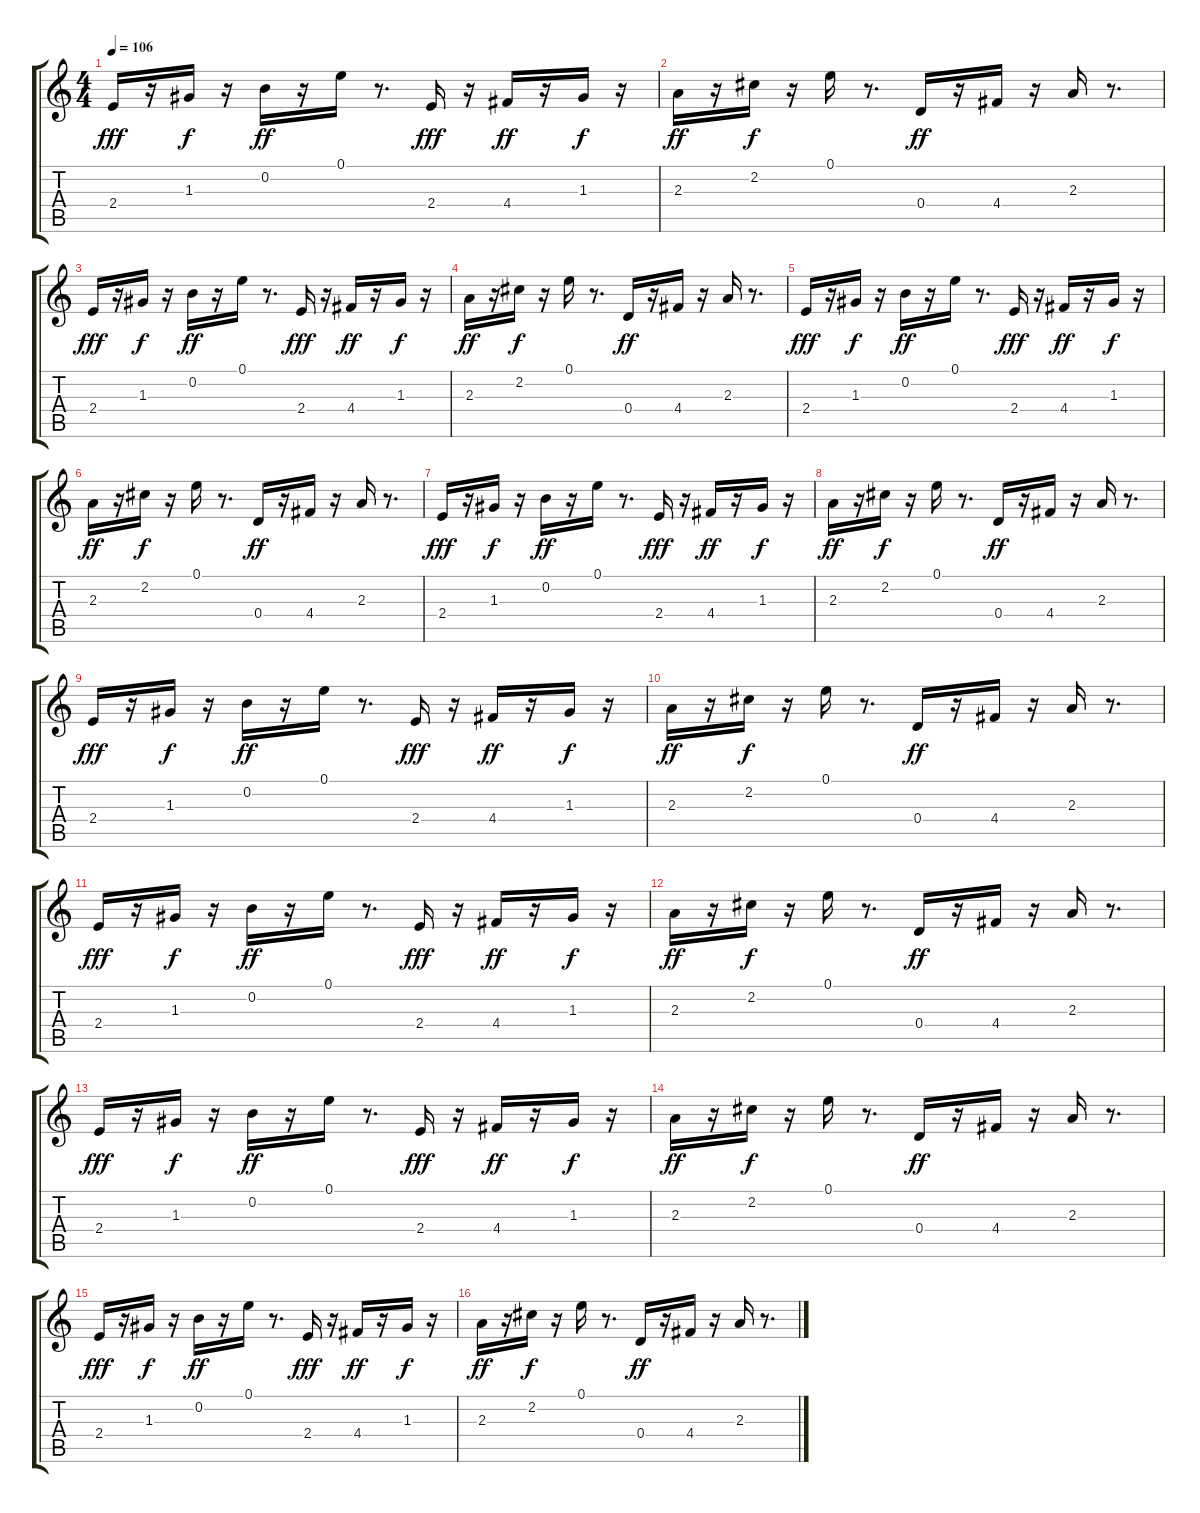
\track "" {instrument electricguitarmuted}
\staff {score tabs}
\tuning (E4 B3 G3 D3 A2 E2) {hide}
\ts (4 4)
\tempo 106
\clef g2
\ks c
2.4.16{dy fff} r.16 1.3.16{dy f} r.16 0.2.16{dy ff} r.16 0.1.16 r.8{d} 2.4.16{dy fff} r.16 4.4.16{dy ff} r.16 1.3.16{dy f} r.16 |
2.3.16{dy ff} r.16 2.2.16{dy f} r.16 0.1.16 r.8{d} 0.4.16{dy ff} r.16 4.4.16 r.16 2.3.16 r.8{d} |
2.4.16{dy fff} r.16 1.3.16{dy f} r.16 0.2.16{dy ff} r.16 0.1.16 r.8{d} 2.4.16{dy fff} r.16 4.4.16{dy ff} r.16 1.3.16{dy f} r.16 |
2.3.16{dy ff} r.16 2.2.16{dy f} r.16 0.1.16 r.8{d} 0.4.16{dy ff} r.16 4.4.16 r.16 2.3.16 r.8{d} |
2.4.16{dy fff} r.16 1.3.16{dy f} r.16 0.2.16{dy ff} r.16 0.1.16 r.8{d} 2.4.16{dy fff} r.16 4.4.16{dy ff} r.16 1.3.16{dy f} r.16 |
2.3.16{dy ff} r.16 2.2.16{dy f} r.16 0.1.16 r.8{d} 0.4.16{dy ff} r.16 4.4.16 r.16 2.3.16 r.8{d} |
2.4.16{dy fff} r.16 1.3.16{dy f} r.16 0.2.16{dy ff} r.16 0.1.16 r.8{d} 2.4.16{dy fff} r.16 4.4.16{dy ff} r.16 1.3.16{dy f} r.16 |
2.3.16{dy ff} r.16 2.2.16{dy f} r.16 0.1.16 r.8{d} 0.4.16{dy ff} r.16 4.4.16 r.16 2.3.16 r.8{d} |
2.4.16{dy fff} r.16 1.3.16{dy f} r.16 0.2.16{dy ff} r.16 0.1.16 r.8{d} 2.4.16{dy fff} r.16 4.4.16{dy ff} r.16 1.3.16{dy f} r.16 |
2.3.16{dy ff} r.16 2.2.16{dy f} r.16 0.1.16 r.8{d} 0.4.16{dy ff} r.16 4.4.16 r.16 2.3.16 r.8{d} |
2.4.16{dy fff} r.16 1.3.16{dy f} r.16 0.2.16{dy ff} r.16 0.1.16 r.8{d} 2.4.16{dy fff} r.16 4.4.16{dy ff} r.16 1.3.16{dy f} r.16 |
2.3.16{dy ff} r.16 2.2.16{dy f} r.16 0.1.16 r.8{d} 0.4.16{dy ff} r.16 4.4.16 r.16 2.3.16 r.8{d} |
2.4.16{dy fff} r.16 1.3.16{dy f} r.16 0.2.16{dy ff} r.16 0.1.16 r.8{d} 2.4.16{dy fff} r.16 4.4.16{dy ff} r.16 1.3.16{dy f} r.16 |
2.3.16{dy ff} r.16 2.2.16{dy f} r.16 0.1.16 r.8{d} 0.4.16{dy ff} r.16 4.4.16 r.16 2.3.16 r.8{d} |
2.4.16{dy fff} r.16 1.3.16{dy f} r.16 0.2.16{dy ff} r.16 0.1.16 r.8{d} 2.4.16{dy fff} r.16 4.4.16{dy ff} r.16 1.3.16{dy f} r.16 |
2.3.16{dy ff} r.16 2.2.16{dy f} r.16 0.1.16 r.8{d} 0.4.16{dy ff} r.16 4.4.16 r.16 2.3.16 r.8{d}
